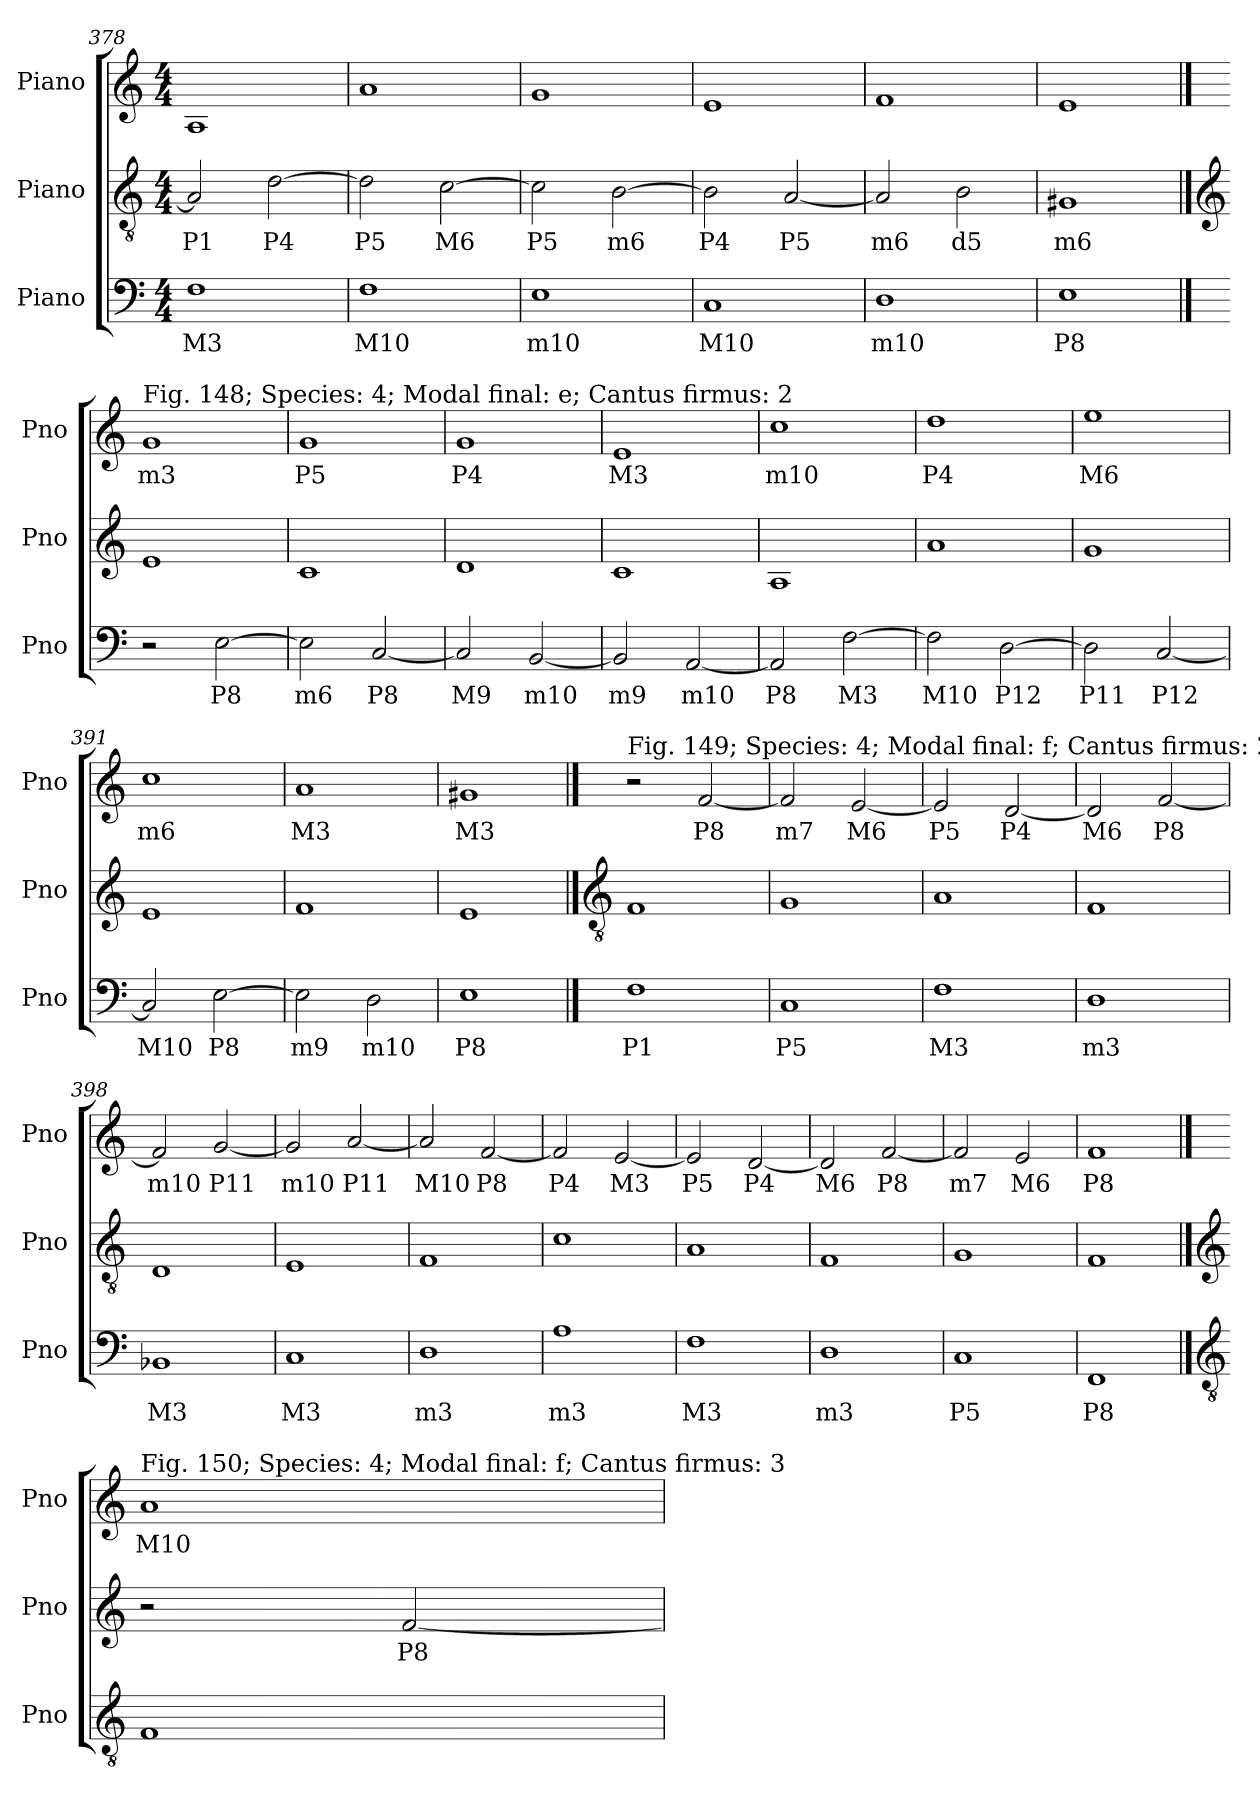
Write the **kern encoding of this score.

**kern	**text	**kern	**text	**kern	**text
*part3	*part3	*part2	*part2	*part1	*part1
*staff3	*staff3	*staff2	*staff2	*staff1	*staff1
*I"Piano	*	*I"Piano	*	*I"Piano	*
*I'Pno	*	*I'Pno	*	*I'Pno	*
*clefF4	*	*clefGv2	*	*clefG2	*
*k[]	*	*k[]	*	*k[]	*
*M4/4	*	*M4/4	*	*M4/4	*
=378	=378	=378	=378	=378	=378
!	!LO:LY:b	!	!LO:LY:b	!	!
1F	M3	2A/]	P1	1A	.
!	!	!	!LO:LY:b	!	!
.	.	[2d\	P4	.	.
!!LO:LB:g=z
=379	=379	=379	=379	=379	=379
!	!LO:LY:b	!	!LO:LY:b	!	!
1F	M10	2d\]	P5	1a	.
!	!	!	!LO:LY:b	!	!
.	.	[2c\	M6	.	.
=380	=380	=380	=380	=380	=380
!	!LO:LY:b	!	!LO:LY:b	!	!
1E	m10	2c\]	P5	1g	.
!	!	!	!LO:LY:b	!	!
.	.	[2B\	m6	.	.
=381	=381	=381	=381	=381	=381
!	!LO:LY:b	!	!LO:LY:b	!	!
1C	M10	2B\]	P4	1e	.
!	!	!	!LO:LY:b	!	!
.	.	[2A/	P5	.	.
=382	=382	=382	=382	=382	=382
!	!LO:LY:b	!	!LO:LY:b	!	!
1D	m10	2A/]	m6	1f	.
!	!	!	!LO:LY:b	!	!
.	.	2B\	d5	.	.
=383	=383	=383	=383	=383	=383
!	!LO:LY:b	!	!LO:LY:b	!	!
1E	P8	1G#X	m6	1e	.
!!LO:LB:g=z
==384	==384	==384	==384	==384	==384
*	*	*clefG2	*	*	*
!	!	!	!	!LO:TX:a:t=Fig. 148; Species&colon; 4; Modal final&colon; e; Cantus firmus&colon; 2	!
!	!	!	!	!	!LO:LY:b
2r	.	1e	.	1g	m3
!	!LO:LY:b	!	!	!	!
[2E\	P8	.	.	.	.
=385	=385	=385	=385	=385	=385
!	!LO:LY:b	!	!	!	!LO:LY:b
2E\]	m6	1c	.	1g	P5
!	!LO:LY:b	!	!	!	!
[2C/	P8	.	.	.	.
=386	=386	=386	=386	=386	=386
!	!LO:LY:b	!	!	!	!LO:LY:b
2C/]	M9	1d	.	1g	P4
!	!LO:LY:b	!	!	!	!
[2BB/	m10	.	.	.	.
=387	=387	=387	=387	=387	=387
!	!LO:LY:b	!	!	!	!LO:LY:b
2BB/]	m9	1c	.	1e	M3
!	!LO:LY:b	!	!	!	!
[2AA/	m10	.	.	.	.
=388	=388	=388	=388	=388	=388
!	!LO:LY:b	!	!	!	!LO:LY:b
2AA/]	P8	1A	.	1cc	m10
!	!LO:LY:b	!	!	!	!
[2F\	M3	.	.	.	.
!!LO:LB:g=z
=389	=389	=389	=389	=389	=389
!	!LO:LY:b	!	!	!	!LO:LY:b
2F\]	M10	1a	.	1dd	P4
!	!LO:LY:b	!	!	!	!
[2D\	P12	.	.	.	.
=390	=390	=390	=390	=390	=390
!	!LO:LY:b	!	!	!	!LO:LY:b
2D\]	P11	1g	.	1ee	M6
!	!LO:LY:b	!	!	!	!
[2C/	P12	.	.	.	.
=391	=391	=391	=391	=391	=391
!	!LO:LY:b	!	!	!	!LO:LY:b
2C/]	M10	1e	.	1cc	m6
!	!LO:LY:b	!	!	!	!
[2E\	P8	.	.	.	.
=392	=392	=392	=392	=392	=392
!	!LO:LY:b	!	!	!	!LO:LY:b
2E\]	m9	1f	.	1a	M3
!	!LO:LY:b	!	!	!	!
2D\	m10	.	.	.	.
=393	=393	=393	=393	=393	=393
!	!LO:LY:b	!	!	!	!LO:LY:b
1E	P8	1e	.	1g#X	M3
!!LO:PB:g=z
==394	==394	==394	==394	==394	==394
*	*	*clefGv2	*	*	*
!	!	!	!	!LO:TX:a:t=Fig. 149; Species&colon; 4; Modal final&colon; f; Cantus firmus&colon; 2	!
!	!LO:LY:b	!	!	!	!
1F	P1	1F	.	2r	.
!	!	!	!	!	!LO:LY:b
.	.	.	.	[2f/	P8
=395	=395	=395	=395	=395	=395
!	!LO:LY:b	!	!	!	!LO:LY:b
1C	P5	1G	.	2f/]	m7
!	!	!	!	!	!LO:LY:b
.	.	.	.	[2e/	M6
=396	=396	=396	=396	=396	=396
!	!LO:LY:b	!	!	!	!LO:LY:b
1F	M3	1A	.	2e/]	P5
!	!	!	!	!	!LO:LY:b
.	.	.	.	[2d/	P4
=397	=397	=397	=397	=397	=397
!	!LO:LY:b	!	!	!	!LO:LY:b
1D	m3	1F	.	2d/]	M6
!	!	!	!	!	!LO:LY:b
.	.	.	.	[2f/	P8
=398	=398	=398	=398	=398	=398
!	!LO:LY:b	!	!	!	!LO:LY:b
1BB-X	M3	1D	.	2f/]	m10
!	!	!	!	!	!LO:LY:b
.	.	.	.	[2g/	P11
=399	=399	=399	=399	=399	=399
!	!LO:LY:b	!	!	!	!LO:LY:b
1C	M3	1E	.	2g/]	m10
!	!	!	!	!	!LO:LY:b
.	.	.	.	[2a/	P11
!!LO:LB:g=z
=400	=400	=400	=400	=400	=400
!	!LO:LY:b	!	!	!	!LO:LY:b
1D	m3	1F	.	2a/]	M10
!	!	!	!	!	!LO:LY:b
.	.	.	.	[2f/	P8
=401	=401	=401	=401	=401	=401
!	!LO:LY:b	!	!	!	!LO:LY:b
1A	m3	1c	.	2f/]	P4
!	!	!	!	!	!LO:LY:b
.	.	.	.	[2e/	M3
=402	=402	=402	=402	=402	=402
!	!LO:LY:b	!	!	!	!LO:LY:b
1F	M3	1A	.	2e/]	P5
!	!	!	!	!	!LO:LY:b
.	.	.	.	[2d/	P4
=403	=403	=403	=403	=403	=403
!	!LO:LY:b	!	!	!	!LO:LY:b
1D	m3	1F	.	2d/]	M6
!	!	!	!	!	!LO:LY:b
.	.	.	.	[2f/	P8
=404	=404	=404	=404	=404	=404
!	!LO:LY:b	!	!	!	!LO:LY:b
1C	P5	1G	.	2f/]	m7
!	!	!	!	!	!LO:LY:b
.	.	.	.	2e/	M6
=405	=405	=405	=405	=405	=405
!	!LO:LY:b	!	!	!	!LO:LY:b
1FF	P8	1F	.	1f	P8
!!LO:LB:g=z
==406	==406	==406	==406	==406	==406
*clefGv2	*	*clefG2	*	*	*
!	!	!	!	!LO:TX:a:t=Fig. 150; Species&colon; 4; Modal final&colon; f; Cantus firmus&colon; 3	!
!	!	!	!	!	!LO:LY:b
1F	.	2r	.	1a	M10
!	!	!	!LO:LY:b	!	!
.	.	[2f/	P8	.	.
=	=	=	=	=	=
*-	*-	*-	*-	*-	*-
